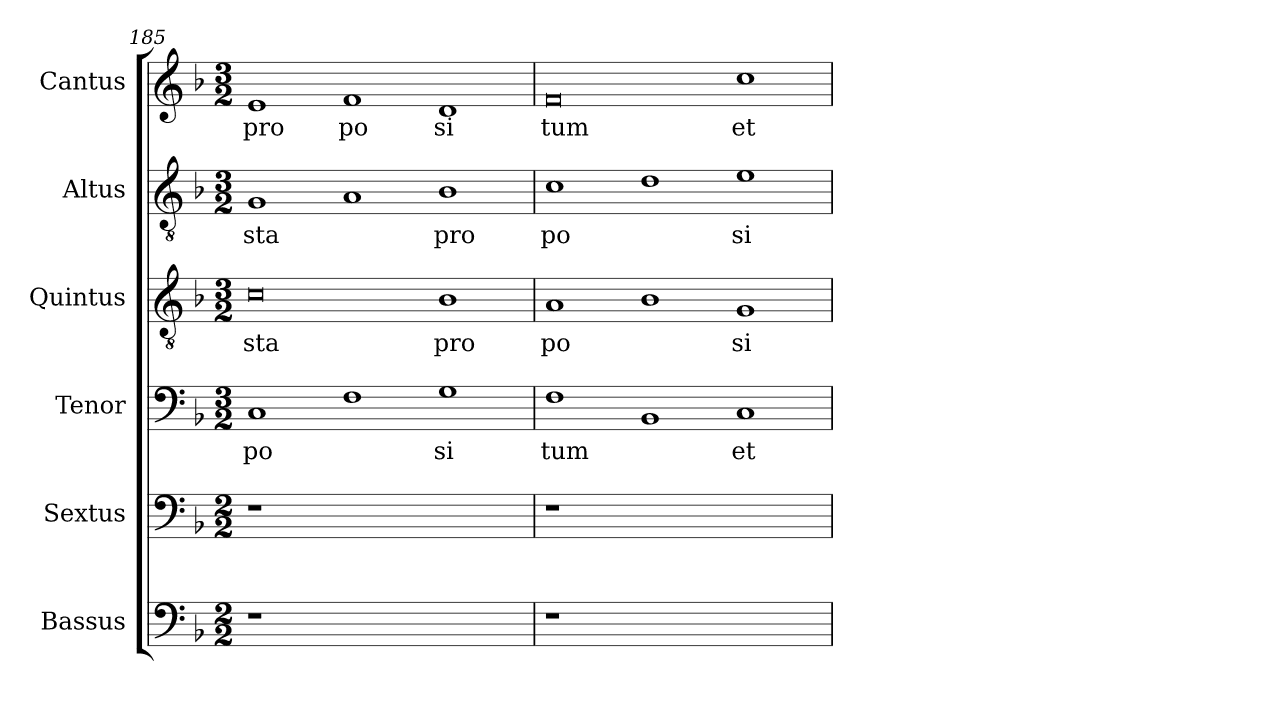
**kern	**kern	**kern	**text	**kern	**text	**kern	**text	**kern	**text
*part6	*part5	*part4	*part4	*part3	*part3	*part2	*part2	*part1	*part1
*staff6	*staff5	*staff4	*staff4	*staff3	*staff3	*staff2	*staff2	*staff1	*staff1
*I"Bassus	*I"Sextus	*I"Tenor	*	*I"Quintus	*	*I"Altus	*	*I"Cantus	*
*clefF4	*clefF4	*clefF4	*	*clefGv2	*	*clefGv2	*	*clefG2	*
*k[b-]	*k[b-]	*k[b-]	*	*k[b-]	*	*k[b-]	*	*k[b-]	*
*F:	*F:	*F:	*	*F:	*	*F:	*	*F:	*
*M2/2	*M2/2	*M3/2	*	*M3/2	*	*M3/2	*	*M3/2	*
=185	=185	=185	=185	=185	=185	=185	=185	=185	=185
!	!	!	!LO:LY:b:cj	!	!LO:LY:b:cj	!	!LO:LY:b:cj	!	!LO:LY:b:cj
1r	1r	1C	po	0c	sta	1G	sta	1e	pro
!	!	!	!	!	!	!	!	!	!LO:LY:b:cj
0ryy	0ryy	1F	.	.	.	1A	.	1f	po
!	!	!	!LO:LY:b:cj	!	!LO:LY:b:cj	!	!LO:LY:b:cj	!	!LO:LY:b:cj
.	.	1G	si	1B-	pro	1B-	pro	1d	si
=186	=186	=186	=186	=186	=186	=186	=186	=186	=186
!	!	!	!LO:LY:b	!	!LO:LY:b:cj	!	!LO:LY:b:cj	!	!LO:LY:b:cj
1r	1r	1F	tum	1A	po	1c	po	0f	tum
0ryy	0ryy	1BB-	.	1B-	.	1d	.	.	.
!	!	!	!LO:LY:b:cj	!	!LO:LY:b:cj	!	!LO:LY:b:cj	!	!LO:LY:b:cj
.	.	1C	et	1G	si	1e	si	1cc	et
=	=	=	=	=	=	=	=	=	=
*-	*-	*-	*-	*-	*-	*-	*-	*-	*-
